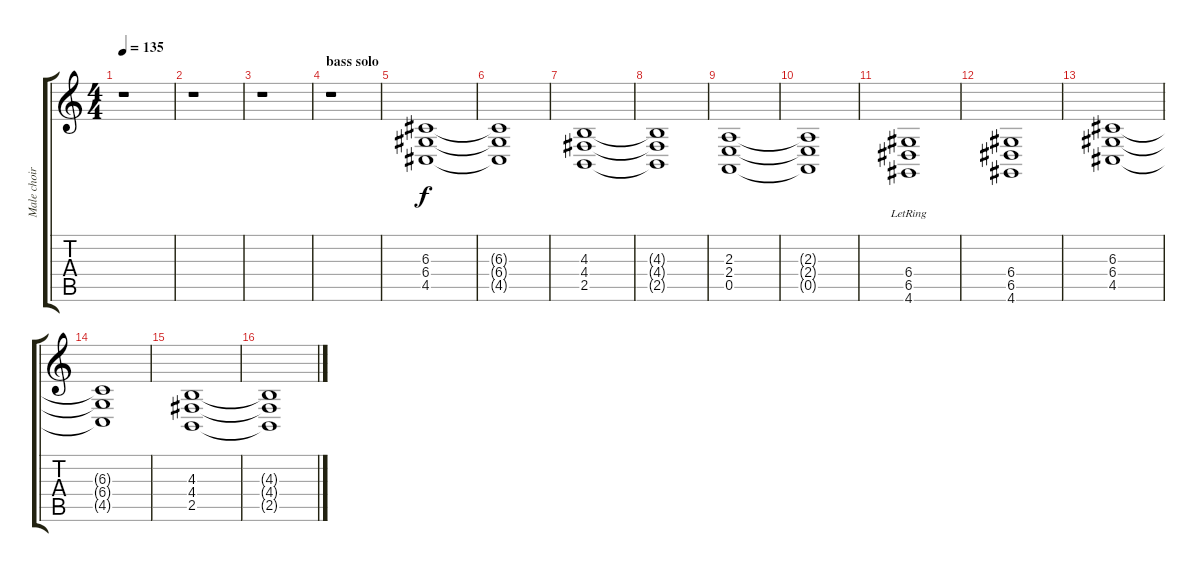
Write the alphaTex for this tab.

\track ("Male choir" "Male choir") {instrument synthvoice}
\staff {score tabs}
\tuning (E4 B3 G3 D3 A2 E2) {hide}
\ts (4 4)
\tempo 135
\clef g2
\ks c
r.1{dy f} |
r.1 |
r.1 |
\section ("" "bass solo")
r.1 |
(6.3 6.4 4.5).1 |
(6.3{t} 6.4{t} 4.5{t}).1 |
(4.3 4.4 2.5).1 |
(4.3{t} 4.4{t} 2.5{t}).1 |
(2.3 2.4 0.5).1 |
(2.3{t} 2.4{t} 0.5{t}).1 |
(6.4{lr} 6.5{lr} 4.6{lr}).1 |
(6.4 6.5 4.6).1 |
(6.3 6.4 4.5).1 |
(6.3{t} 6.4{t} 4.5{t}).1 |
(4.3 4.4 2.5).1 |
(4.3{t} 4.4{t} 2.5{t}).1
